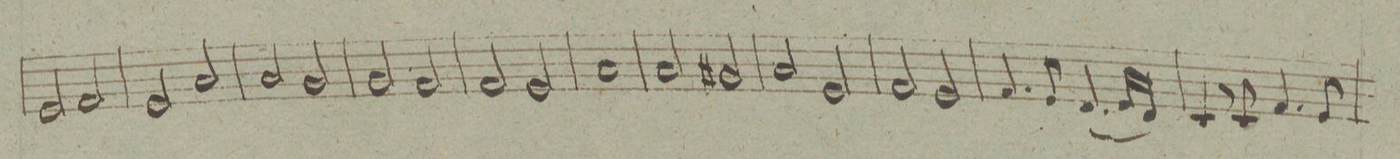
**kern	**dynam
*I"Clarinetto 2do. in C.	*
*clefG2	*
*k[]	*
*met(c|)	*
*M2/2	*
2e/	.
2f/	.
=152	=152
2e/	.
2a/	.
=153	=153
2a/	.
2g/	.
=154	=154
2g/	.
2f/	.
=155	=155
2f/	.
2e/	.
=156	=156
1a/	.
=157	=157
2a/	.
2g#X/	.
=158	=158
2a/	.
2e/	.
=159	=159
2f/	.
2e/	.
=160	=160
4.f/	.
8e/	.
(4.d/	.
16e/LL	.
16d/JJ)	.
=161	=161
4c/	.
8r	.
8c/	.
4.f/	.
8e/	.
=162	=162
*-	*-
